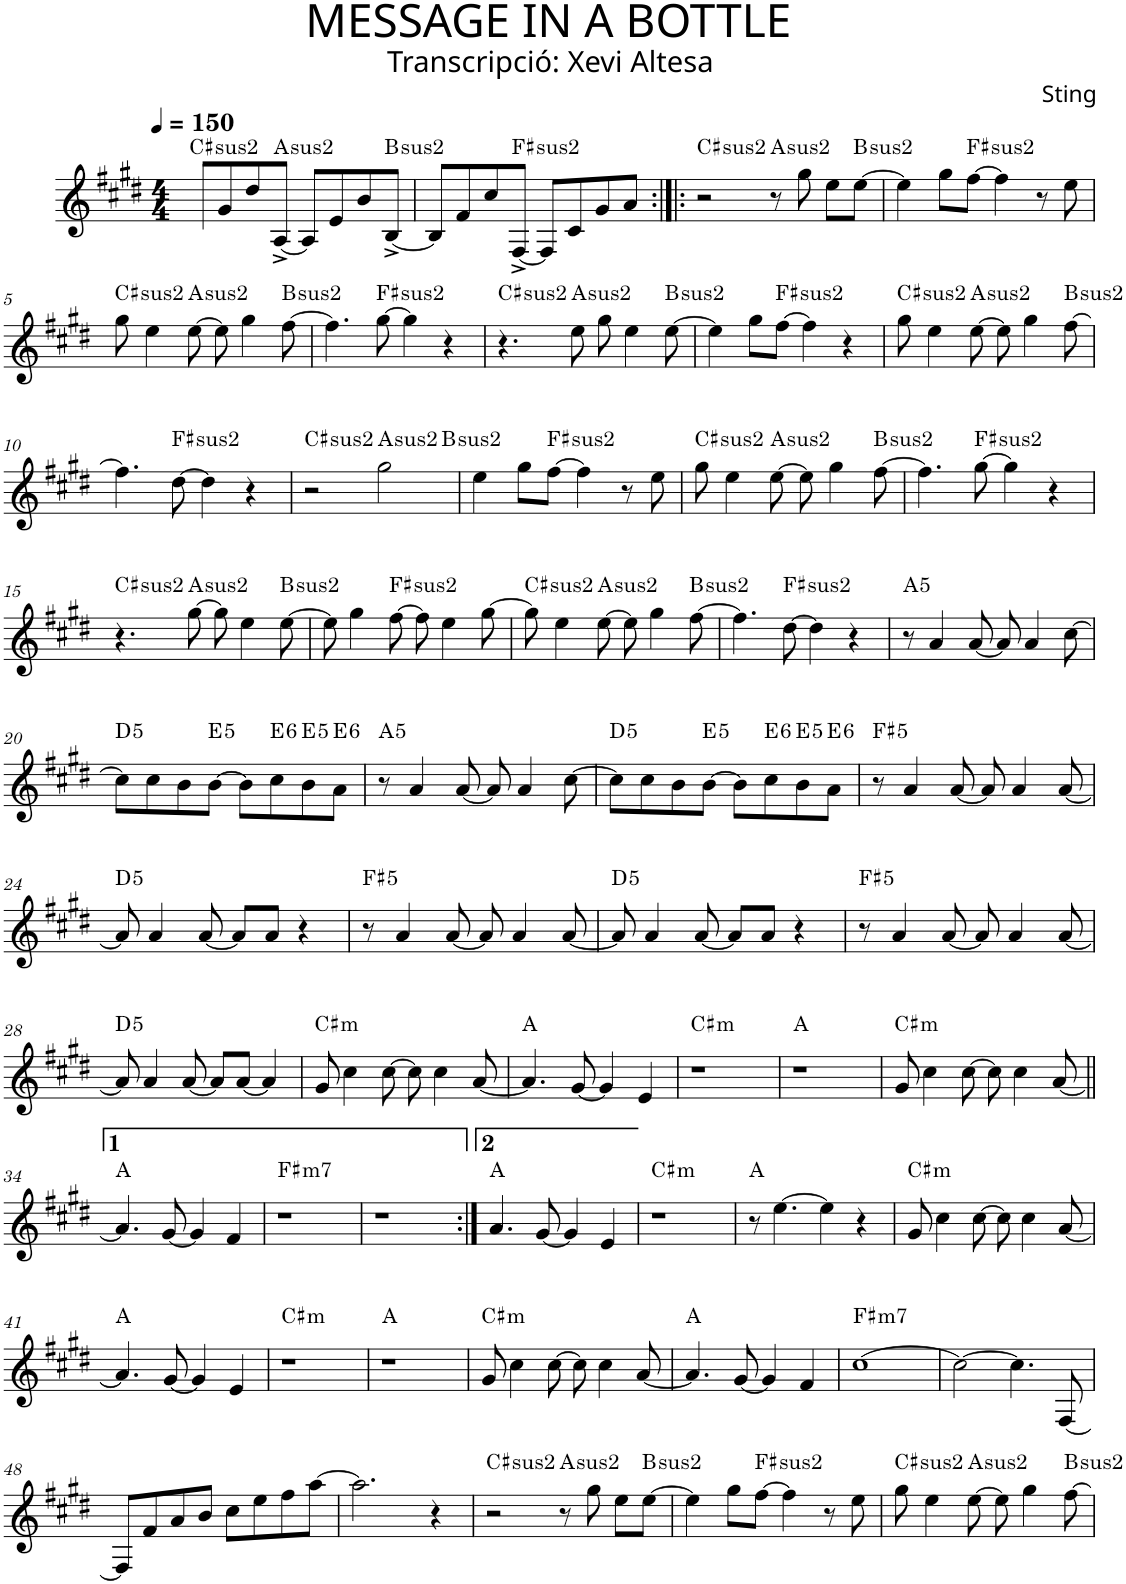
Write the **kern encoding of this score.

**kern	**harte
*part1	*part1
*staff1	*
*I"P1	*
*clefG2	*
*k[f#c#g#d#]	*
*c#:	*
*M4/4	*
*MM150	*
=1	=1
!	!LO:H:kt=2
8c#^/L	C#:(1,2,5)
8g#/	.
8dd#/	.
!	!LO:H:kt=2
[<8A^/J	A:(1,2,5)
8A/L]	.
8e/	.
8b/	.
!	!LO:H:kt=2
[<8B^/J	B:(1,2,5)
=2	=2
8B/L]	.
8f#/	.
8cc#/	.
!	!LO:H:kt=2
[<8F#^/J	F#:(1,2,5)
8F#/L]	.
8c#/	.
8g#/	.
8a/J	.
=3:|!|:	=3:|!|:
!	!LO:H:kt=2
2r	C#:(1,2,5)
!	!LO:H:kt=2
8r	A:(1,2,5)
8gg#\	.
8ee\L	.
!	!LO:H:kt=2
[>8ee\J	B:(1,2,5)
=4	=4
4ee\]	.
8gg#\L	.
!	!LO:H:kt=2
[>8ff#\J	F#:(1,2,5)
4ff#\]	.
8r	.
8ee\	.
!!LO:LB:g=z
=5	=5
!	!LO:H:kt=2
8gg#\	C#:(1,2,5)
4ee\	.
!	!LO:H:kt=2
[>8ee\	A:(1,2,5)
8ee\]	.
4gg#\	.
!	!LO:H:kt=2
[>8ff#\	B:(1,2,5)
=6	=6
4.ff#\]	.
!	!LO:H:kt=2
[>8gg#\	F#:(1,2,5)
4gg#\]	.
4r	.
=7	=7
!	!LO:H:kt=2
4.r	C#:(1,2,5)
!	!LO:H:kt=2
8ee\	A:(1,2,5)
8gg#\	.
4ee\	.
!	!LO:H:kt=2
[>8ee\	B:(1,2,5)
=8	=8
4ee\]	.
8gg#\L	.
!	!LO:H:kt=2
[>8ff#\J	F#:(1,2,5)
4ff#\]	.
4r	.
=9	=9
!	!LO:H:kt=2
8gg#\	C#:(1,2,5)
4ee\	.
!	!LO:H:kt=2
[>8ee\	A:(1,2,5)
8ee\]	.
4gg#\	.
!	!LO:H:kt=2
[>8ff#\	B:(1,2,5)
!!LO:LB:g=z
=10	=10
4.ff#\]	.
!	!LO:H:kt=2
[>8dd#\	F#:(1,2,5)
4dd#\]	.
4r	.
=11	=11
!	!LO:H:kt=2
*^	*
2r	2..ryy	C#:(1,2,5)
!	!	!LO:H:kt=2
2gg#\	.	A:(1,2,5)
!	!	!LO:H:kt=2
.	8ryy	B:(1,2,5)
*v	*v	*
=12	=12
4ee\	.
8gg#\L	.
!	!LO:H:kt=2
[>8ff#\J	F#:(1,2,5)
4ff#\]	.
8r	.
8ee\	.
=13	=13
!	!LO:H:kt=2
8gg#\	C#:(1,2,5)
4ee\	.
!	!LO:H:kt=2
[>8ee\	A:(1,2,5)
8ee\]	.
4gg#\	.
!	!LO:H:kt=2
[>8ff#\	B:(1,2,5)
=14	=14
4.ff#\]	.
!	!LO:H:kt=2
[>8gg#\	F#:(1,2,5)
4gg#\]	.
4r	.
!!LO:LB:g=z
=15	=15
!	!LO:H:kt=2
4.r	C#:(1,2,5)
!	!LO:H:kt=2
[>8gg#\	A:(1,2,5)
8gg#\]	.
4ee\	.
!	!LO:H:kt=2
[>8ee\	B:(1,2,5)
=16	=16
8ee\]	.
4gg#\	.
!	!LO:H:kt=2
[>8ff#\	F#:(1,2,5)
8ff#\]	.
4ee\	.
[>8gg#\	.
=17	=17
!	!LO:H:kt=2
8gg#\]	C#:(1,2,5)
4ee\	.
!	!LO:H:kt=2
[>8ee\	A:(1,2,5)
8ee\]	.
4gg#\	.
!	!LO:H:kt=2
[>8ff#\	B:(1,2,5)
=18	=18
4.ff#\]	.
!	!LO:H:kt=2
[>8dd#\	F#:(1,2,5)
4dd#\]	.
4r	.
=19	=19
!	!LO:H:kt=5
8r	A:(1,5)
4a/	.
[<8a/	.
8a/]	.
4a/	.
[>8cc#\	.
!!LO:LB:g=z
=20	=20
!	!LO:H:kt=5
8cc#\L]	D:(1,5)
8cc#\	.
8b\	.
!	!LO:H:kt=5
[>8b\J	E:(1,5)
8b\L]	.
!	!LO:H:kt=6
8cc#\	E:maj6
!	!LO:H:kt=5
8b\	E:(1,5)
!	!LO:H:kt=6
8a\J	E:maj6
=21	=21
!	!LO:H:kt=5
8r	A:(1,5)
4a/	.
[<8a/	.
8a/]	.
4a/	.
[>8cc#\	.
=22	=22
!	!LO:H:kt=5
8cc#\L]	D:(1,5)
8cc#\	.
8b\	.
!	!LO:H:kt=5
[>8b\J	E:(1,5)
8b\L]	.
!	!LO:H:kt=6
8cc#\	E:maj6
!	!LO:H:kt=5
8b\	E:(1,5)
!	!LO:H:kt=6
8a\J	E:maj6
=23	=23
!	!LO:H:kt=5
8r	F#:(1,5)
4a/	.
[<8a/	.
8a/]	.
4a/	.
[<8a/	.
!!LO:LB:g=z
=24	=24
!	!LO:H:kt=5
8a/]	D:(1,5)
4a/	.
[<8a/	.
8a/L]	.
8a/J	.
4r	.
=25	=25
!	!LO:H:kt=5
8r	F#:(1,5)
4a/	.
[<8a/	.
8a/]	.
4a/	.
[<8a/	.
=26	=26
!	!LO:H:kt=5
8a/]	D:(1,5)
4a/	.
[<8a/	.
8a/L]	.
8a/J	.
4r	.
=27	=27
!	!LO:H:kt=5
8r	F#:(1,5)
4a/	.
[<8a/	.
8a/]	.
4a/	.
[<8a/	.
!!LO:LB:g=z
=28	=28
!	!LO:H:kt=5
8a/]	D:(1,5)
4a/	.
[<8a/	.
8a/L]	.
[<8a/J	.
4a/]	.
=29	=29
!	!LO:H:kt=m
8g#/	C#:min
4cc#\	.
[>8cc#\	.
8cc#\]	.
4cc#\	.
[<8a/	.
=30	=30
4.a/]	A:maj
[<8g#/	.
4g#/]	.
4e/	.
=31	=31
!	!LO:H:kt=m
1r	C#:min
=32	=32
1r	A:maj
=33	=33
!	!LO:H:kt=m
8g#/	C#:min
4cc#\	.
[>8cc#\	.
8cc#\]	.
4cc#\	.
[<8a/	.
!!LO:LB:g=z
=34||	=34||
4.a/]	A:maj
[<8g#/	.
4g#/]	.
4f#/	.
=35	=35
!	!LO:H:kt=m7
1r	F#:min7
=36	=36
1r	.
=37:|!	=37:|!
4.a/	A:maj
[<8g#/	.
4g#/]	.
4e/	.
=38	=38
!	!LO:H:kt=m
1r	C#:min
=39	=39
8r	A:maj
[>4.ee\	.
4ee\]	.
4r	.
=40	=40
!	!LO:H:kt=m
8g#/	C#:min
4cc#\	.
[>8cc#\	.
8cc#\]	.
4cc#\	.
[<8a/	.
!!LO:LB:g=z
=41	=41
4.a/]	A:maj
[<8g#/	.
4g#/]	.
4e/	.
=42	=42
!	!LO:H:kt=m
1r	C#:min
=43	=43
1r	A:maj
=44	=44
!	!LO:H:kt=m
8g#/	C#:min
4cc#\	.
[>8cc#\	.
8cc#\]	.
4cc#\	.
[<8a/	.
=45	=45
4.a/]	A:maj
[<8g#/	.
4g#/]	.
4f#/	.
=46	=46
!	!LO:H:kt=m7
[>1cc#	F#:min7
=47	=47
2cc#\_	.
4.cc#\]	.
[<8F#/	.
!!LO:LB:g=z
=48	=48
8F#/L]	.
8f#/	.
8a/	.
8b/J	.
8cc#\L	.
8ee\	.
8ff#\	.
[>8aa\J	.
=49	=49
2.aa\]	.
4r	.
=50	=50
!	!LO:H:kt=2
2r	C#:(1,2,5)
!	!LO:H:kt=2
8r	A:(1,2,5)
8gg#\	.
8ee\L	.
!	!LO:H:kt=2
[>8ee\J	B:(1,2,5)
=51	=51
4ee\]	.
8gg#\L	.
!	!LO:H:kt=2
[>8ff#\J	F#:(1,2,5)
4ff#\]	.
8r	.
8ee\	.
=52	=52
!	!LO:H:kt=2
8gg#\	C#:(1,2,5)
4ee\	.
!	!LO:H:kt=2
[>8ee\	A:(1,2,5)
8ee\]	.
4gg#\	.
!	!LO:H:kt=2
[>8ff#\	B:(1,2,5)
=	=
*-	*-
